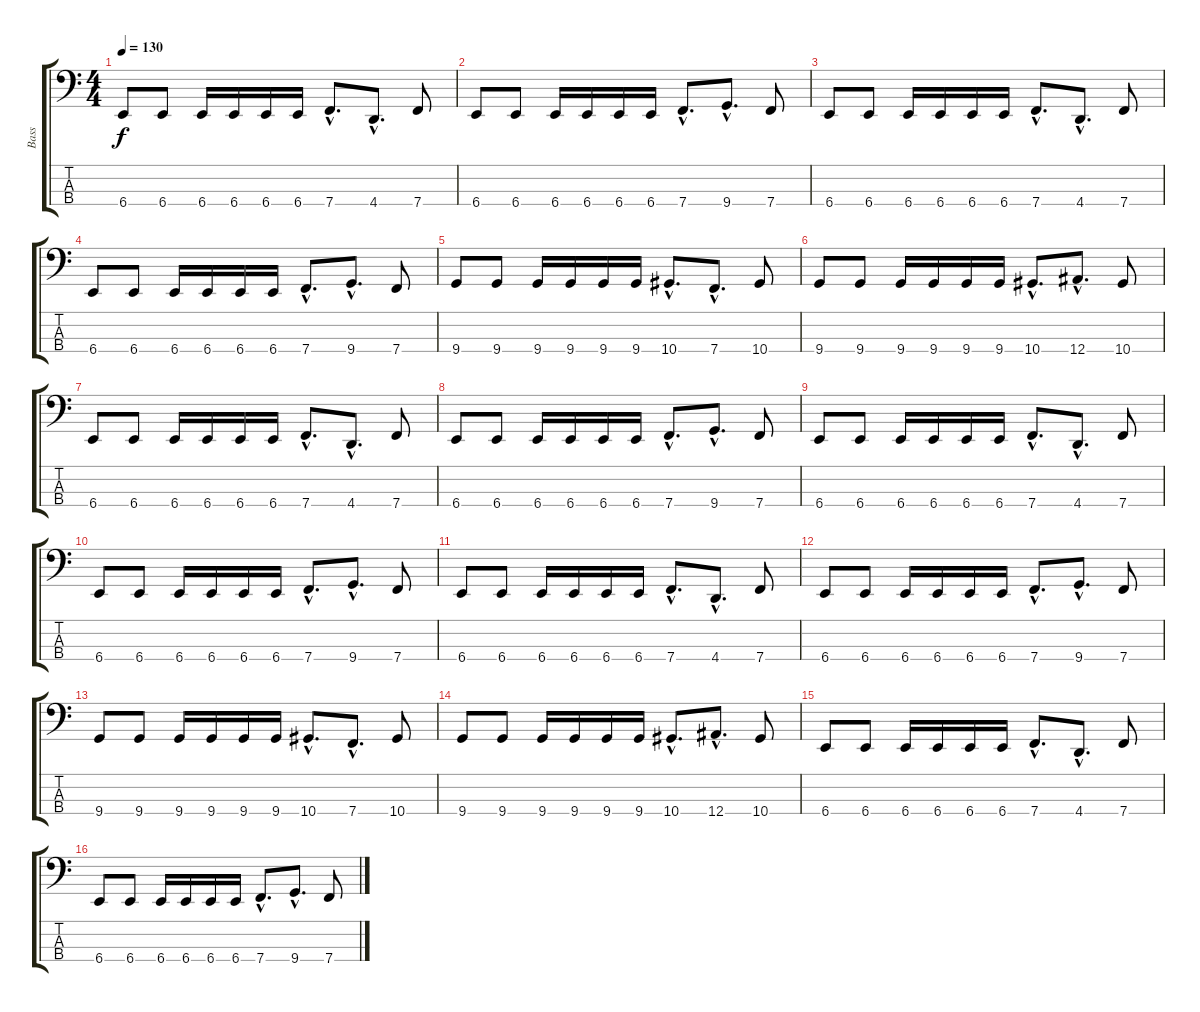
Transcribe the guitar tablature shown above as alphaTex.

\track ("Bass" "Bass") {instrument electricbasspick}
\staff {score tabs}
\tuning (Eb2 Bb1 F1 Bb0) {hide}
\ts (4 4)
\tempo 130
\clef f4
\ks c
6.4.8{dy f} 6.4.8 6.4.16 6.4.16 6.4.16 6.4.16 7.4{hac}.8{d} 4.4{hac}.8{d} 7.4.8 |
6.4.8 6.4.8 6.4.16 6.4.16 6.4.16 6.4.16 7.4{hac}.8{d} 9.4{hac}.8{d} 7.4.8 |
6.4.8 6.4.8 6.4.16 6.4.16 6.4.16 6.4.16 7.4{hac}.8{d} 4.4{hac}.8{d} 7.4.8 |
6.4.8 6.4.8 6.4.16 6.4.16 6.4.16 6.4.16 7.4{hac}.8{d} 9.4{hac}.8{d} 7.4.8 |
9.4.8 9.4.8 9.4.16 9.4.16 9.4.16 9.4.16 10.4{hac}.8{d} 7.4{hac}.8{d} 10.4.8 |
9.4.8 9.4.8 9.4.16 9.4.16 9.4.16 9.4.16 10.4{hac}.8{d} 12.4{hac}.8{d} 10.4.8 |
6.4.8 6.4.8 6.4.16 6.4.16 6.4.16 6.4.16 7.4{hac}.8{d} 4.4{hac}.8{d} 7.4.8 |
6.4.8 6.4.8 6.4.16 6.4.16 6.4.16 6.4.16 7.4{hac}.8{d} 9.4{hac}.8{d} 7.4.8 |
6.4.8 6.4.8 6.4.16 6.4.16 6.4.16 6.4.16 7.4{hac}.8{d} 4.4{hac}.8{d} 7.4.8 |
6.4.8 6.4.8 6.4.16 6.4.16 6.4.16 6.4.16 7.4{hac}.8{d} 9.4{hac}.8{d} 7.4.8 |
6.4.8 6.4.8 6.4.16 6.4.16 6.4.16 6.4.16 7.4{hac}.8{d} 4.4{hac}.8{d} 7.4.8 |
6.4.8 6.4.8 6.4.16 6.4.16 6.4.16 6.4.16 7.4{hac}.8{d} 9.4{hac}.8{d} 7.4.8 |
9.4.8 9.4.8 9.4.16 9.4.16 9.4.16 9.4.16 10.4{hac}.8{d} 7.4{hac}.8{d} 10.4.8 |
9.4.8 9.4.8 9.4.16 9.4.16 9.4.16 9.4.16 10.4{hac}.8{d} 12.4{hac}.8{d} 10.4.8 |
6.4.8 6.4.8 6.4.16 6.4.16 6.4.16 6.4.16 7.4{hac}.8{d} 4.4{hac}.8{d} 7.4.8 |
6.4.8 6.4.8 6.4.16 6.4.16 6.4.16 6.4.16 7.4{hac}.8{d} 9.4{hac}.8{d} 7.4.8
